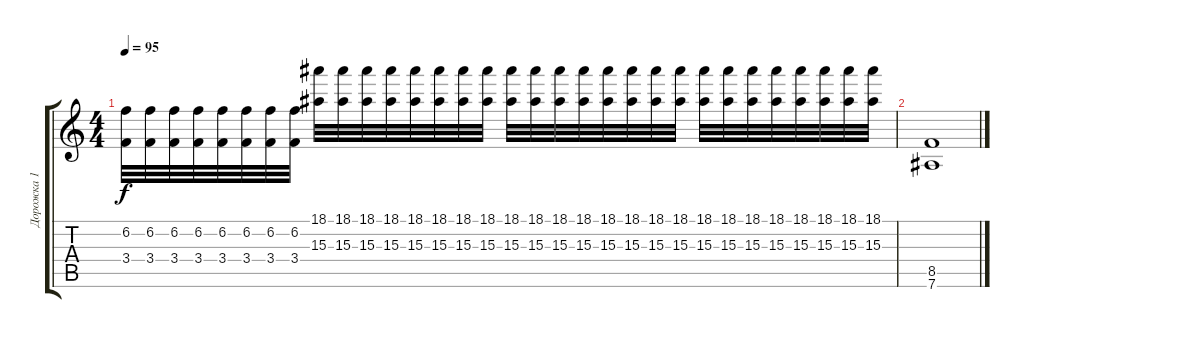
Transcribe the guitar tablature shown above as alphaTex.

\track ("Дорожка 1" "Дорожка 1") {instrument acousticguitarsteel}
\staff {score tabs}
\tuning (E4 B3 G3 D3 A2 Eb2) {hide}
\ts (4 4)
\tempo 95
\clef g2
\ks c
(6.2 3.4).32{dy f} (6.2 3.4).32 (6.2 3.4).32 (6.2 3.4).32 (6.2 3.4).32 (6.2 3.4).32 (6.2 3.4).32 (6.2 3.4).32 (18.1 15.3).32 (18.1 15.3).32 (18.1 15.3).32 (18.1 15.3).32 (18.1 15.3).32 (18.1 15.3).32 (18.1 15.3).32 (18.1 15.3).32 (18.1 15.3).32 (18.1 15.3).32 (18.1 15.3).32 (18.1 15.3).32 (18.1 15.3).32 (18.1 15.3).32 (18.1 15.3).32 (18.1 15.3).32 (18.1 15.3).32 (18.1 15.3).32 (18.1 15.3).32 (18.1 15.3).32 (18.1 15.3).32 (18.1 15.3).32 (18.1 15.3).32 (18.1 15.3).32 |
(8.5 7.6).1
